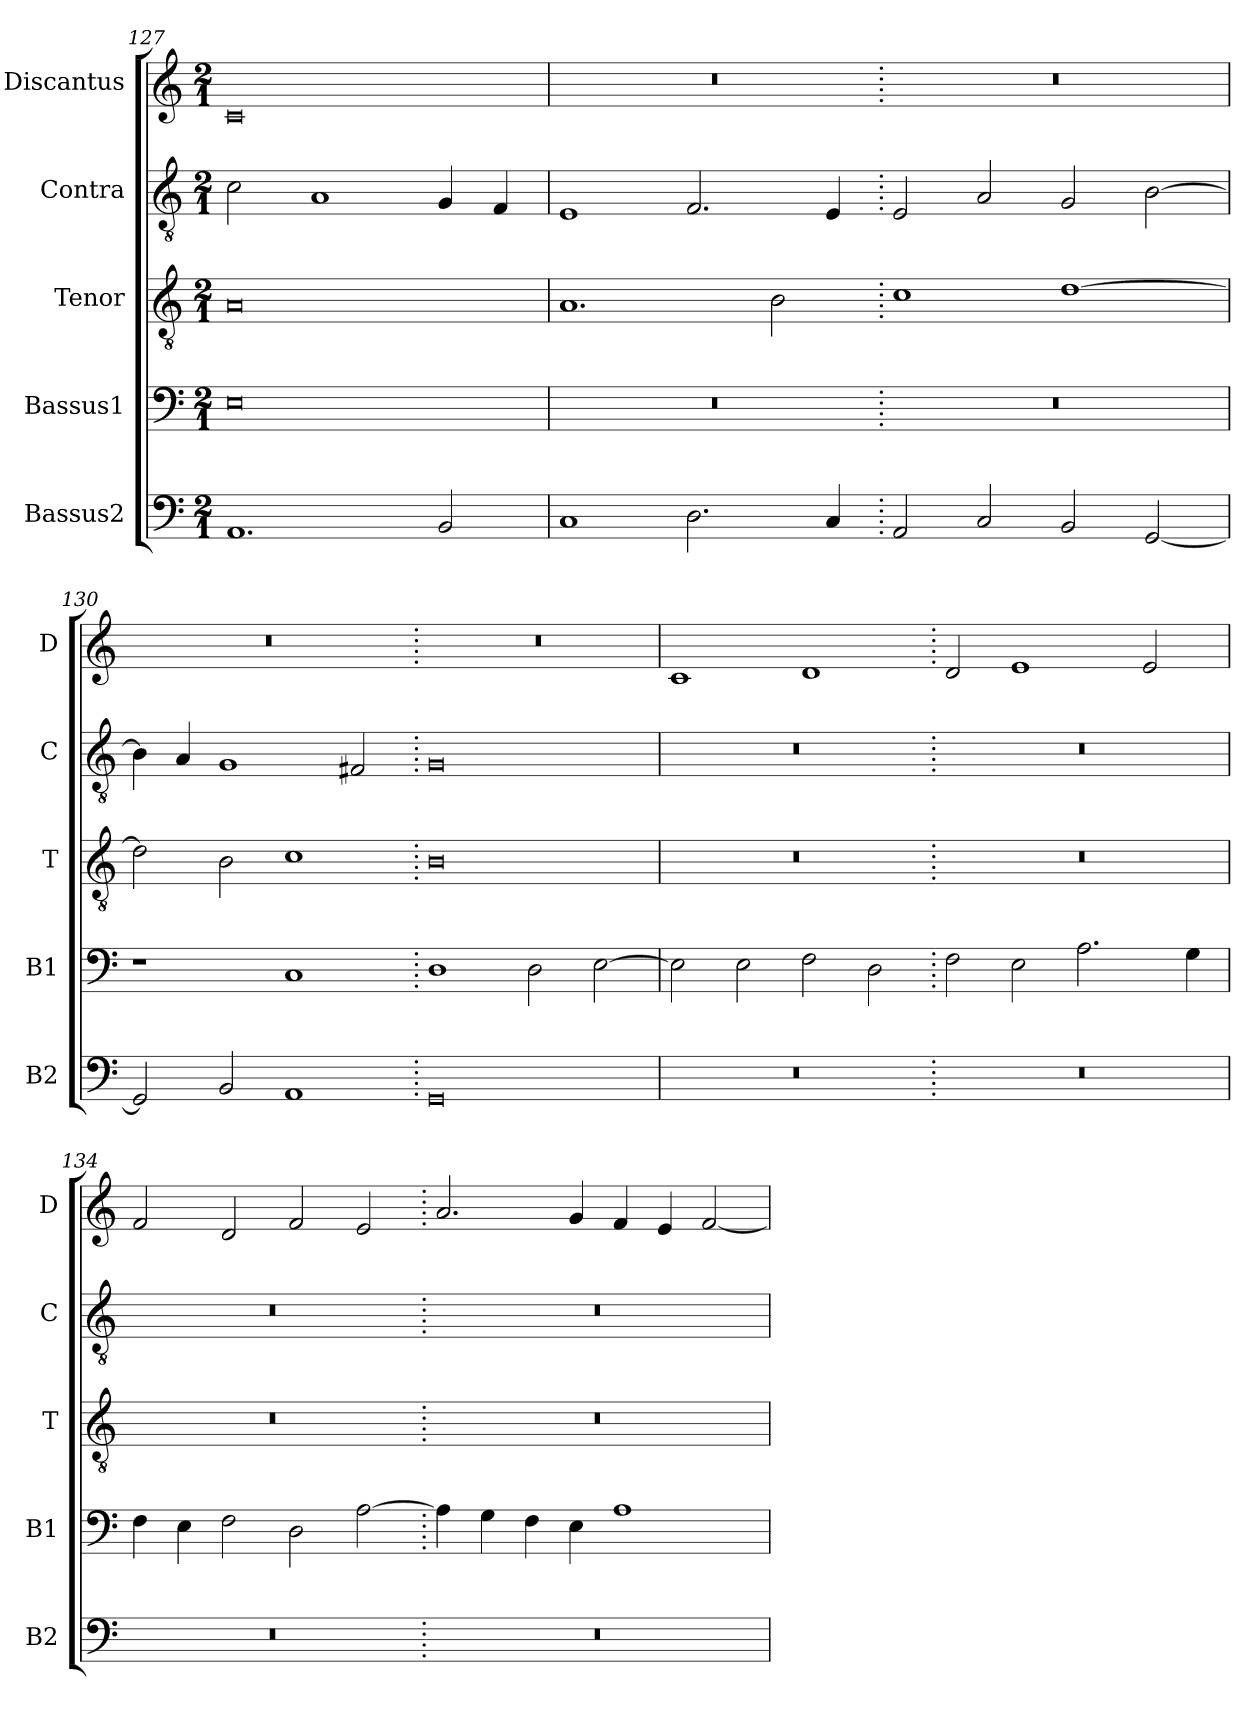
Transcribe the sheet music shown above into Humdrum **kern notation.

**kern	**kern	**kern	**kern	**kern
*part5	*part4	*part3	*part2	*part1
*staff5	*staff4	*staff3	*staff2	*staff1
*I"Bassus2	*I"Bassus1	*I"Tenor	*I"Contra	*I"Discantus
*I'B2	*I'B1	*I'T	*I'C	*I'D
*clefF4	*clefF4	*clefGv2	*clefGv2	*clefG2
*k[]	*k[]	*k[]	*k[]	*k[]
*M2/1	*M2/1	*M2/1	*M2/1	*M2/1
=127	=127	=127	=127	=127
1.AA	0E	0A	2c\	0c
.	.	.	1A	.
2BB/	.	.	4G/	.
.	.	.	4F/	.
=128	=128	=128	=128	=128
1C	0r	1.A	1E	0r
2.D\	.	.	2.F/	.
.	.	2B\	.	.
4C/	.	.	4E/	.
=129.	=129.	=129.	=129.	=129.
2AA/	0r	1c	2E/	0r
2C/	.	.	2A/	.
2BB/	.	[1d	2G/	.
[2GG/	.	.	[2B\	.
=130	=130	=130	=130	=130
2GG/]	1r	2d\]	4B\]	0r
.	.	.	4A/	.
2BB/	.	2B\	1G	.
1AA	1C	1c	.	.
.	.	.	2F#X/	.
=131.	=131.	=131.	=131.	=131.
0GG	1D	0B	0G	0r
.	2D\	.	.	.
.	[2E\	.	.	.
=132	=132	=132	=132	=132
0r	2E\]	0r	0r	1c
.	2E\	.	.	.
.	2F\	.	.	1d
.	2D\	.	.	.
=133.	=133.	=133.	=133.	=133.
0r	2F\	0r	0r	2d/
.	2E\	.	.	1e
.	2.A\	.	.	.
.	.	.	.	2e/
.	4G\	.	.	.
=134	=134	=134	=134	=134
0r	4F\	0r	0r	2f/
.	4E\	.	.	.
.	2F\	.	.	2d/
.	2D\	.	.	2f/
.	[2A\	.	.	2e/
=135.	=135.	=135.	=135.	=135.
0r	4A\]	0r	0r	2.a/
.	4G\	.	.	.
.	4F\	.	.	.
.	4E\	.	.	4g/
.	1A	.	.	4f/
.	.	.	.	4e/
.	.	.	.	[2f/
=	=	=	=	=
*-	*-	*-	*-	*-
